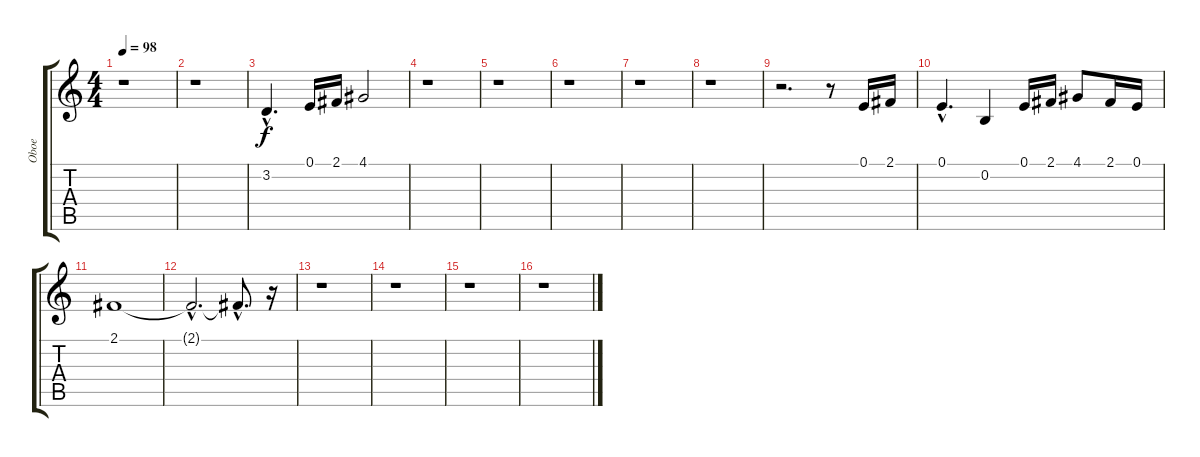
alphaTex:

\track ("Oboe" "Oboe") {instrument oboe}
\staff {score tabs}
\tuning (E4 B3 G3 D3 A2 E2) {hide}
\ts (4 4)
\tempo 98
\clef g2
\ks c
r.1{dy f} |
r.1 |
3.2{hac}.4{d} 0.1.16 2.1.16 4.1.2 |
r.1 |
r.1 |
r.1 |
r.1 |
r.1 |
r.2{d} r.8 0.1.16 2.1.16 |
0.1{hac}.4{d} 0.2.4 0.1.16 2.1.16 4.1.8 2.1.16 0.1.16 |
2.1.1 |
2.1{hac t}.2{d} 2.1{hac t}.8{d} r.16 |
r.1 |
r.1 |
r.1 |
r.1
